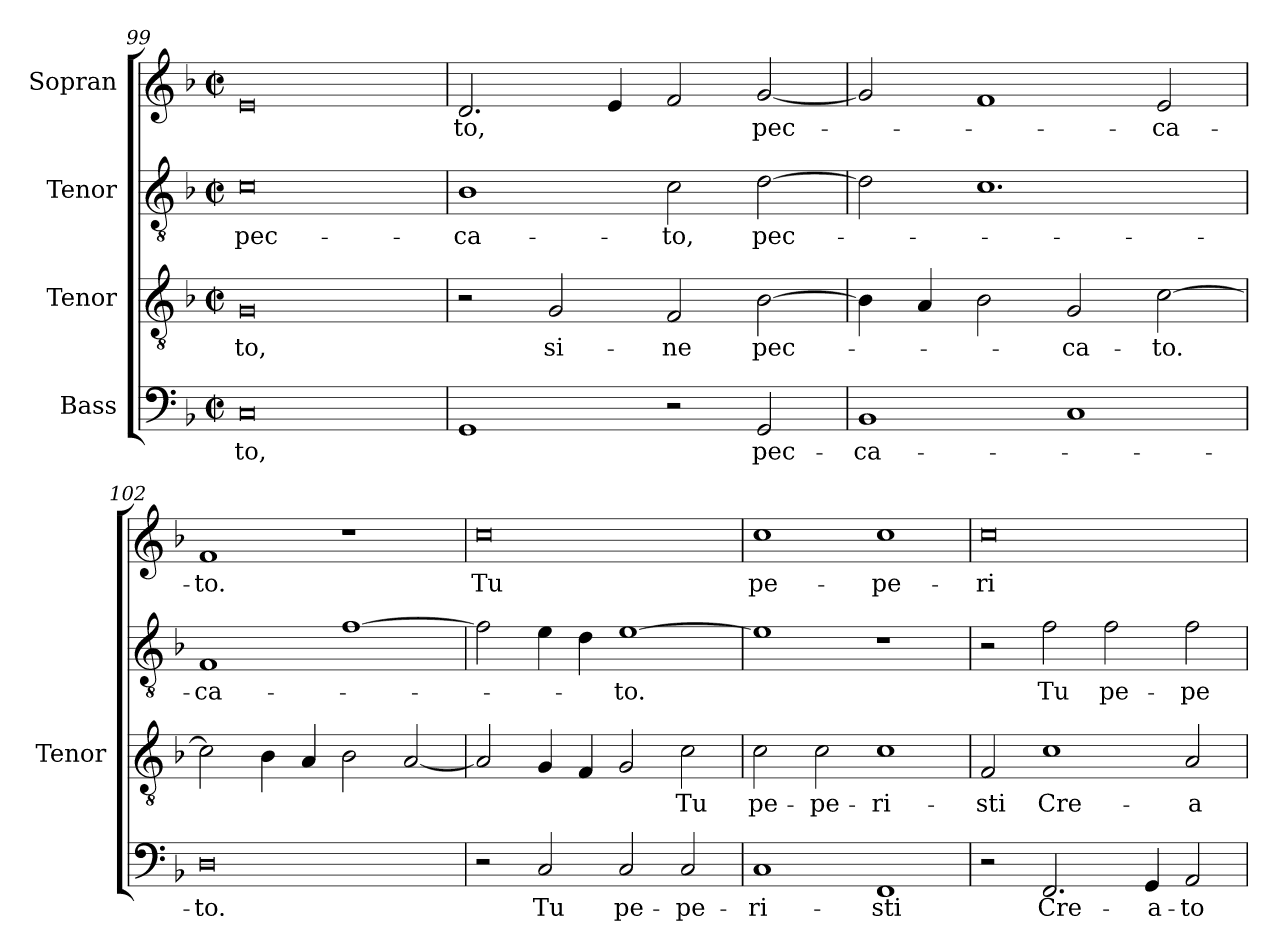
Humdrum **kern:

**kern	**text	**kern	**text	**kern	**text	**kern	**text
*part4	*part4	*part3	*part3	*part2	*part2	*part1	*part1
*staff4	*staff4	*staff3	*staff3	*staff2	*staff2	*staff1	*staff1
*I"Bass	*	*I"Tenor	*	*I"Tenor	*	*I"Sopran	*
*	*	*I'Tenor	*	*	*	*	*
*clefF4	*	*clefGv2	*	*clefGv2	*	*clefG2	*
*	*	*ITrd7c12	*	*ITrd7c12	*	*	*
*k[b-]	*	*k[b-]	*	*k[b-]	*	*k[b-]	*
*F:	*	*F:	*	*F:	*	*F:	*
*M2/2	*	*M2/2	*	*M2/2	*	*M2/2	*
*met(c|)	*	*met(c|)	*	*met(c|)	*	*met(c|)	*
=99	=99	=99	=99	=99	=99	=99	=99
!	!LO:LY:b:color=#000000	!	!	!	!	!	!
!	!	!	!LO:LY:b:color=#000000	!	!	!	!
!	!	!	!	!	!LO:LY:b:color=#000000	!	!
0Ci	-to,	0GGi	-to,	0Ci	pec-	0ei	.
=100	=100	=100	=100	=100	=100	=100	=100
!	!	!	!	!	!LO:LY:b:color=#000000	!	!
!	!	!	!	!	!	!	!LO:LY:b:color=#000000
1GGi	.	2r	.	1BB-i	-ca-	2.di/	-to,
!	!	!	!LO:LY:b:color=#000000	!	!	!	!
.	.	2GGi/	si-	.	.	.	.
.	.	.	.	.	.	4ei/	.
!	!	!	!LO:LY:b:color=#000000	!	!	!	!
!	!	!	!	!	!LO:LY:b:color=#000000	!	!
2r	.	2FFi/	-ne	2Ci\	-to,	2fi/	.
!	!LO:LY:b:color=#000000	!	!	!	!	!	!
!	!	!	!LO:LY:b:color=#000000	!	!	!	!
!	!	!	!	!	!LO:LY:b:color=#000000	!	!
!	!	!	!	!	!	!	!LO:LY:b:color=#000000
2GGi/	pec-	[>2BB-i\	pec-	[>2Di\	pec-	[<2gi/	pec-
=101	=101	=101	=101	=101	=101	=101	=101
!	!LO:LY:b:color=#000000	!	!	!	!	!	!
1BB-i	-ca-	4BB-i\]	.	2Di\]	.	2gi/]	.
.	.	4AAi/	.	.	.	.	.
.	.	2BB-i\	.	1.Ci	.	1fi	.
!	!	!	!LO:LY:b:color=#000000	!	!	!	!
1Ci	.	2GGi/	-ca-	.	.	.	.
!	!	!	!LO:LY:b:color=#000000	!	!	!	!
!	!	!	!	!	!	!	!LO:LY:b:color=#000000
.	.	[>2Ci\	-to.	.	.	2ei/	-ca-
=102	=102	=102	=102	=102	=102	=102	=102
!	!LO:LY:b:color=#000000	!	!	!	!	!	!
!	!	!	!	!	!LO:LY:b:color=#000000	!	!
!	!	!	!	!	!	!	!LO:LY:b:color=#000000
0Di	-to.	2Ci\]	.	1FFi	-ca-	1fi	-to.
.	.	4BB-i\	.	.	.	.	.
.	.	4AAi/	.	.	.	.	.
.	.	2BB-i\	.	[>1Fi	.	1r	.
.	.	[<2AAi/	.	.	.	.	.
!!LO:PB:g=z
=103	=103	=103	=103	=103	=103	=103	=103
!	!	!	!	!	!	!	!LO:LY:b:color=#000000
2r	.	2AAi/]	.	2Fi\]	.	0cci	Tu
!	!LO:LY:b:color=#000000	!	!	!	!	!	!
2Ci/	Tu	4GGi/	.	4Ei\	.	.	.
.	.	4FFi/	.	4Di\	.	.	.
!	!LO:LY:b:color=#000000	!	!	!	!	!	!
!	!	!	!	!	!LO:LY:b:color=#000000	!	!
2Ci/	pe-	2GGi/	.	[>1Ei	-to.	.	.
!	!LO:LY:b:color=#000000	!	!	!	!	!	!
!	!	!	!LO:LY:b:color=#000000	!	!	!	!
2Ci/	-pe-	2Ci\	Tu	.	.	.	.
=104	=104	=104	=104	=104	=104	=104	=104
!	!LO:LY:b:color=#000000	!	!	!	!	!	!
!	!	!	!LO:LY:b:color=#000000	!	!	!	!
!	!	!	!	!	!	!	!LO:LY:b:color=#000000
1Ci	-ri-	2Ci\	pe-	1Ei]	.	1cci	pe-
!	!	!	!LO:LY:b:color=#000000	!	!	!	!
.	.	2Ci\	-pe-	.	.	.	.
!	!LO:LY:b:color=#000000	!	!	!	!	!	!
!	!	!	!LO:LY:b:color=#000000	!	!	!	!
!	!	!	!	!	!	!	!LO:LY:b:color=#000000
1FFi	-sti	1Ci	-ri-	1r	.	1cci	-pe-
=105	=105	=105	=105	=105	=105	=105	=105
!	!	!	!LO:LY:b:color=#000000	!	!	!	!
!	!	!	!	!	!	!	!LO:LY:b:color=#000000
2r	.	2FFi/	-sti	2r	.	0cci	-ri-
!	!LO:LY:b:color=#000000	!	!	!	!	!	!
!	!	!	!LO:LY:b:color=#000000	!	!	!	!
!	!	!	!	!	!LO:LY:b:color=#000000	!	!
2.FFi/	Cre-	1Ci	Cre-	2Fi\	Tu	.	.
!	!	!	!	!	!LO:LY:b:color=#000000	!	!
.	.	.	.	2Fi\	pe-	.	.
!	!LO:LY:b:color=#000000	!	!	!	!	!	!
4GGi/	-a-	.	.	.	.	.	.
!	!LO:LY:b:color=#000000	!	!	!	!	!	!
!	!	!	!LO:LY:b:color=#000000	!	!	!	!
!	!	!	!	!	!LO:LY:b:color=#000000	!	!
2AAi/	-to-	2AAi/	-a-	2Fi\	-pe-	.	.
=	=	=	=	=	=	=	=
*-	*-	*-	*-	*-	*-	*-	*-
